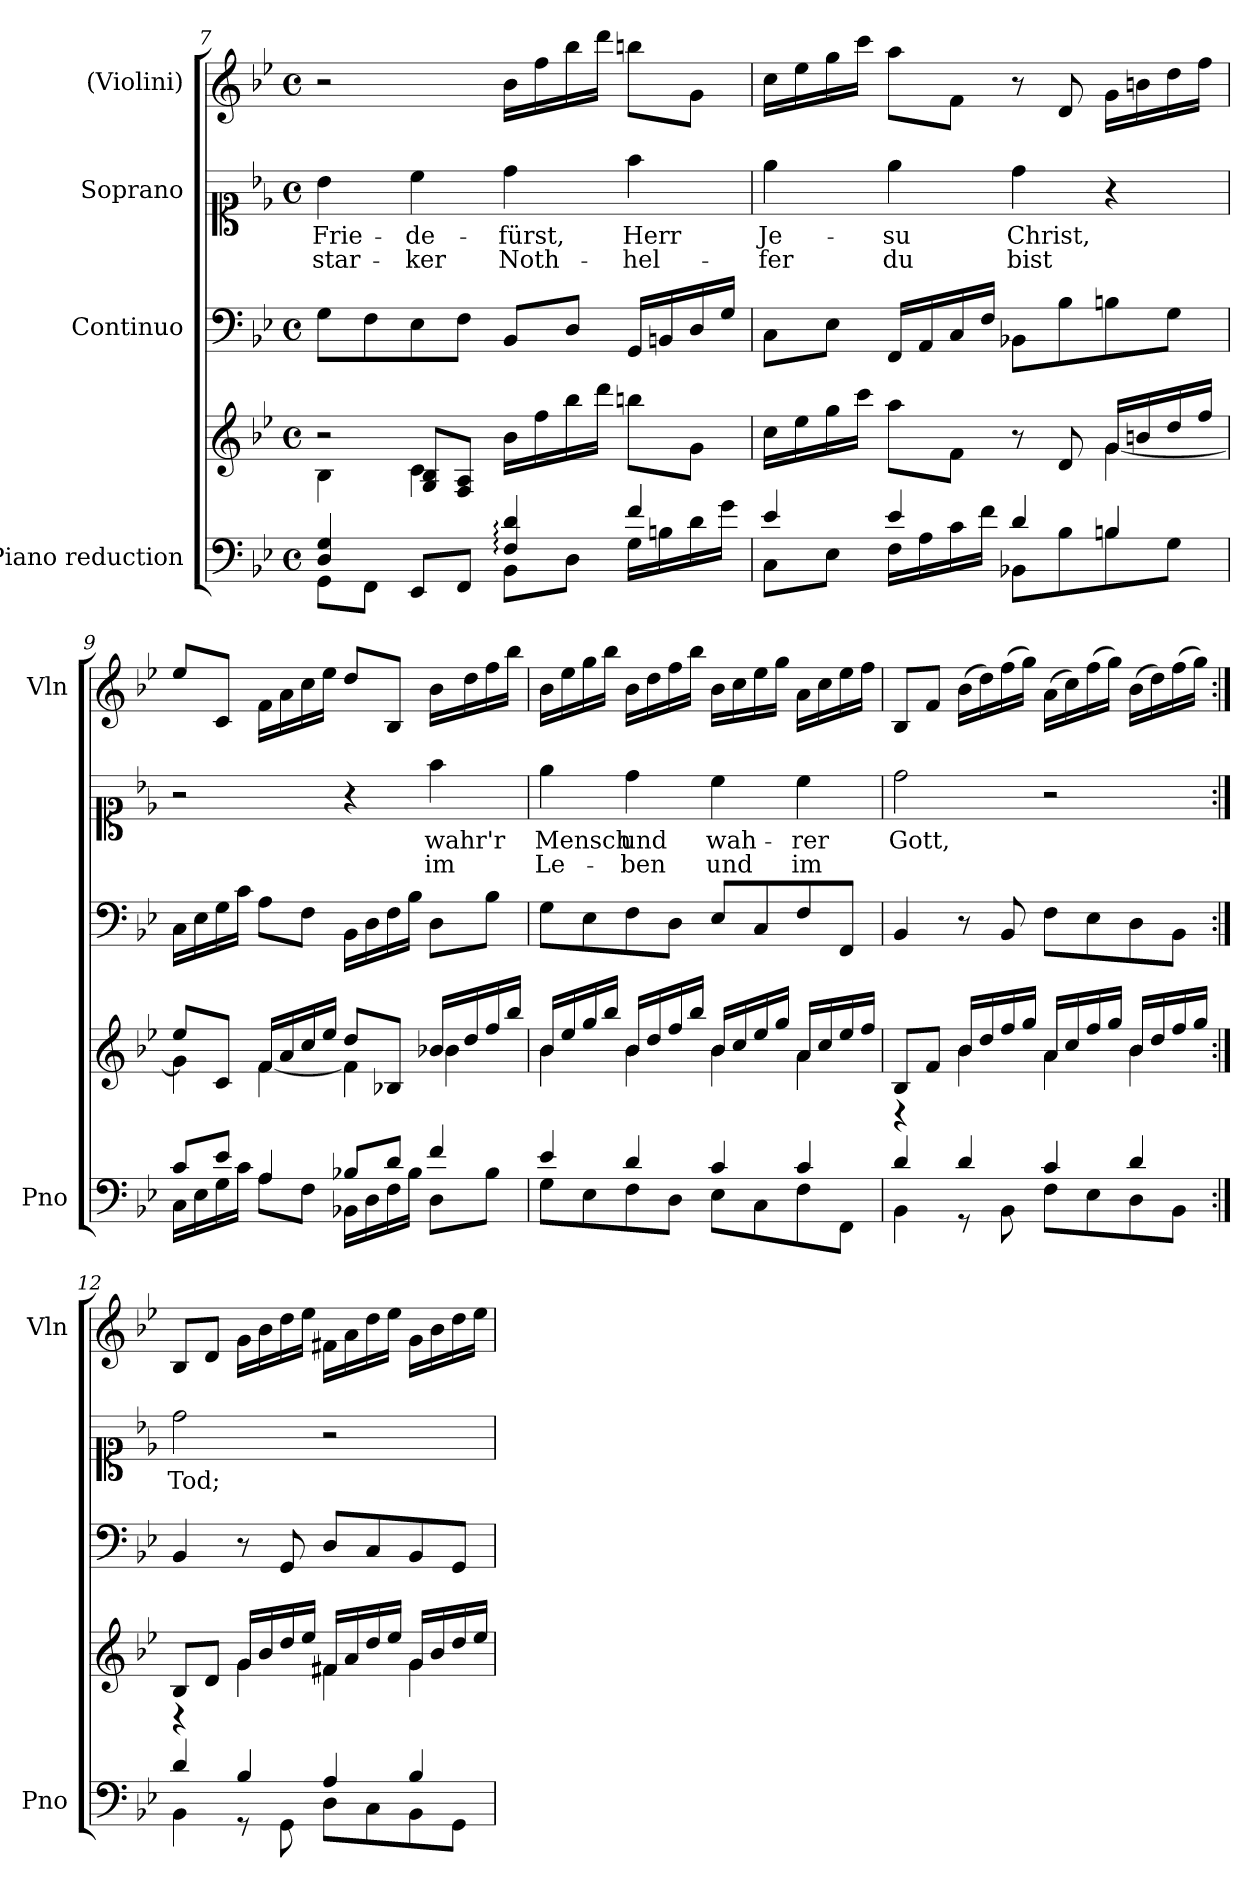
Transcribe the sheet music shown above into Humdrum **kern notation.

**kern	**kern	**kern	**kern	**text	**text	**kern
*part4	*part4	*part3	*part2	*part2	*part2	*part1
*staff5	*staff4	*staff3	*staff2	*staff2	*staff2	*staff1
*I"Piano reduction	*	*I"Continuo	*I"Soprano	*	*	*I"(Violini)
*I'Pno	*	*	*	*	*	*I'Vln
*clefF4	*clefG2	*clefF4	*clefC1	*	*	*clefG2
*k[b-e-]	*k[b-e-]	*k[b-e-]	*k[b-e-]	*	*	*k[b-e-]
*M4/4	*M4/4	*M4/4	*M4/4	*	*	*M4/4
*met(c)	*met(c)	*met(c)	*met(c)	*	*	*met(c)
=7	=7	=7	=7	=7	=7	=7
*^	*^	*	*	*	*	*
*	*	*	*^	*	*	*	*	*
!	!	!	!	!	!	!	!LO:LY:b	!LO:LY:b	!
4D/ 4G/	8GG\L	2r	4B-\	4ryy	8G\L	4b-\	Frie-	star-	2r
.	8FF\J	.	.	.	8F\	.	.	.	.
!	!	!	!	!	!	!	!LO:LY:b	!LO:LY:b	!
4ryy	8EE-/L	.	4c\	8G/ 8B-/L	8E-\	4cc\	-de-	-ker	.
.	8FF/J	.	.	8F/ 8A/J	8F\J	.	.	.	.
!	!	!	!	!	!	!	!LO:LY:b	!LO:LY:b	!
4F/: 4d/:	8BB-\L	16b-\LL	2ryy	2ryy	8BB-/L	4dd\	-fürst,	Noth-	16b-\LL
.	.	16ff\	.	.	.	.	.	.	16ff\
.	8D\J	16bb-\	.	.	8D/J	.	.	.	16bb-\
.	.	16ddd\JJ	.	.	.	.	.	.	16ddd\JJ
!	!	!	!	!	!	!	!LO:LY:b	!LO:LY:b	!
4f/	16G\LL	8bbn\L	.	.	16GG/LL	4ff\	Herr	-hel-	8bbn\L
.	16Bn\	.	.	.	16BBn/	.	.	.	.
.	16d\	8g\J	.	.	16D/	.	.	.	8g\J
.	16g\JJ	.	.	.	16G/JJ	.	.	.	.
*	*	*	*v	*v	*	*	*	*	*
!!LO:LB:g=z
=8	=8	=8	=8	=8	=8	=8	=8	=8
!	!	!	!	!	!	!LO:LY:b	!LO:LY:b	!
4e-/	8C\L	16cc\LL	2.ryy	8C\L	4ee-\	Je-	-fer	16cc\LL
.	.	16ee-\	.	.	.	.	.	16ee-\
.	8E-\J	16gg\	.	8E-\J	.	.	.	16gg\
.	.	16ccc\JJ	.	.	.	.	.	16ccc\JJ
!	!	!	!	!	!	!LO:LY:b	!LO:LY:b	!
4e-/	16F\LL	8aa\L	.	16FF/LL	4ee-\	-su	du	8aa\L
.	16A\	.	.	16AA/	.	.	.	.
.	16c\	8f\J	.	16C/	.	.	.	8f\J
.	16f\JJ	.	.	16F/JJ	.	.	.	.
!	!	!	!	!	!	!LO:LY:b	!LO:LY:b	!
4d/	8BB-X\L	8r	.	8BB-X\L	4dd\	Christ,	bist	8r
.	8B-\	8d/	.	8B-\	.	.	.	8d/
4Bn/	8B\	16g/LL	[4g\	8Bn\	4r	.	.	16g\LL
.	.	16bn/	.	.	.	.	.	16bn\
.	8G\J	16dd/	.	8G\J	.	.	.	16dd\
.	.	16ff/JJ	.	.	.	.	.	16ff\JJ
=9	=9	=9	=9	=9	=9	=9	=9	=9
8c/L	16C\LL	8ee-/L	4g\]	16C\LL	2r	.	.	8ee-/L
.	16E-\	.	.	16E-\	.	.	.	.
8e-/J	16G\	8c/J	.	16G\	.	.	.	8c/J
.	16c\JJ	.	.	16c\JJ	.	.	.	.
4A/	8A\L	16f/LL	[4f\	8A\L	.	.	.	16f\LL
.	.	16a/	.	.	.	.	.	16a\
.	8F\J	16cc/	.	8F\J	.	.	.	16cc\
.	.	16ee-/JJ	.	.	.	.	.	16ee-\JJ
8B-X/L	16BB-X\LL	8dd/L	4f\]	16BB-\LL	4r	.	.	8dd/L
.	16D\	.	.	16D\	.	.	.	.
8d/J	16F\	8B-X/J	.	16F\	.	.	.	8B-/J
.	16B-\JJ	.	.	16B-\JJ	.	.	.	.
!	!	!	!	!	!	!LO:LY:b	!LO:LY:b	!
4f/	8D\L	16b-X/LL	4b-\	8D\L	4ff\	wahr'r	im	16b-\LL
.	.	16dd/	.	.	.	.	.	16dd\
.	8B-\J	16ff/	.	8B-\J	.	.	.	16ff\
.	.	16bb-/JJ	.	.	.	.	.	16bb-\JJ
=10	=10	=10	=10	=10	=10	=10	=10	=10
!	!	!	!	!	!	!LO:LY:b	!LO:LY:b	!
4e-/	8G\L	16b-/LL	4b-\	8G\L	4ee-\	Mensch	Le-	16b-\LL
.	.	16ee-/	.	.	.	.	.	16ee-\
.	8E-\	16gg/	.	8E-\	.	.	.	16gg\
.	.	16bb-/JJ	.	.	.	.	.	16bb-\JJ
!	!	!	!	!	!	!LO:LY:b	!LO:LY:b	!
4d/	8F\	16b-/LL	4b-\	8F\	4dd\	und	-ben	16b-\LL
.	.	16dd/	.	.	.	.	.	16dd\
.	8D\J	16ff/	.	8D\J	.	.	.	16ff\
.	.	16bb-/JJ	.	.	.	.	.	16bb-\JJ
!	!	!	!	!	!	!LO:LY:b	!LO:LY:b	!
4c/	8E-\L	16b-/LL	4b-\	8E-/L	4cc\	wah-	und	16b-\LL
.	.	16cc/	.	.	.	.	.	16cc\
.	8C\	16ee-/	.	8C/	.	.	.	16ee-\
.	.	16gg/JJ	.	.	.	.	.	16gg\JJ
!	!	!	!	!	!	!LO:LY:b	!LO:LY:b	!
4c/	8F\	16a/LL	4a\	8F/	4cc\	-rer	im	16a\LL
.	.	16cc/	.	.	.	.	.	16cc\
.	8FF\J	16ee-/	.	8FF/J	.	.	.	16ee-\
.	.	16ff/JJ	.	.	.	.	.	16ff\JJ
!!LO:PB:g=z
=11	=11	=11	=11	=11	=11	=11	=11	=11
!	!	!	!	!	!	!LO:LY:b	!	!
4d/	4BB-\	8B-/L	4r	4BB-/	2dd\	Gott,	.	8B-/L
.	.	8f/J	.	.	.	.	.	8f/J
4d/	8r	16b-/LL	4b-\	8r	.	.	.	(>16b-\LL
.	.	16dd/	.	.	.	.	.	16dd\)
.	8BB-\	16ff/	.	8BB-/	.	.	.	(>16ff\
.	.	16gg/JJ	.	.	.	.	.	16gg\JJ)
4c/	8F\L	16a/LL	4a\	8F\L	2r	.	.	(>16a\LL
.	.	16cc/	.	.	.	.	.	16cc\)
.	8E-\	16ff/	.	8E-\	.	.	.	(>16ff\
.	.	16gg/JJ	.	.	.	.	.	16gg\JJ)
4d/	8D\	16b-/LL	4b-\	8D\	.	.	.	(>16b-\LL
.	.	16dd/	.	.	.	.	.	16dd\)
.	8BB-\J	16ff/	.	8BB-\J	.	.	.	(>16ff\
.	.	16gg/JJ	.	.	.	.	.	16gg\JJ)
=12:|!	=12:|!	=12:|!	=12:|!	=12:|!	=12:|!	=12:|!	=12:|!	=12:|!
!	!	!	!	!	!	!LO:LY:b	!	!
4d/	4BB-\	8B-/L	4r	4BB-/	2dd\	Tod;	.	8B-/L
.	.	8d/J	.	.	.	.	.	8d/J
4B-/	8r	16g/LL	4g\	8r	.	.	.	16g\LL
.	.	16b-/	.	.	.	.	.	16b-\
.	8GG\	16dd/	.	8GG/	.	.	.	16dd\
.	.	16ee-/JJ	.	.	.	.	.	16ee-\JJ
4A/	8D\L	16f#X/LL	4f#\	8D/L	2r	.	.	16f#X\LL
.	.	16a/	.	.	.	.	.	16a\
.	8C\	16dd/	.	8C/	.	.	.	16dd\
.	.	16ee-/JJ	.	.	.	.	.	16ee-\JJ
4B-/	8BB-\	16g/LL	4g\	8BB-/	.	.	.	16g\LL
.	.	16b-/	.	.	.	.	.	16b-\
.	8GG\J	16dd/	.	8GG/J	.	.	.	16dd\
.	.	16ee-/JJ	.	.	.	.	.	16ee-\JJ
*v	*v	*	*	*	*	*	*	*
*	*v	*v	*	*	*	*	*
=	=	=	=	=	=	=
*-	*-	*-	*-	*-	*-	*-
